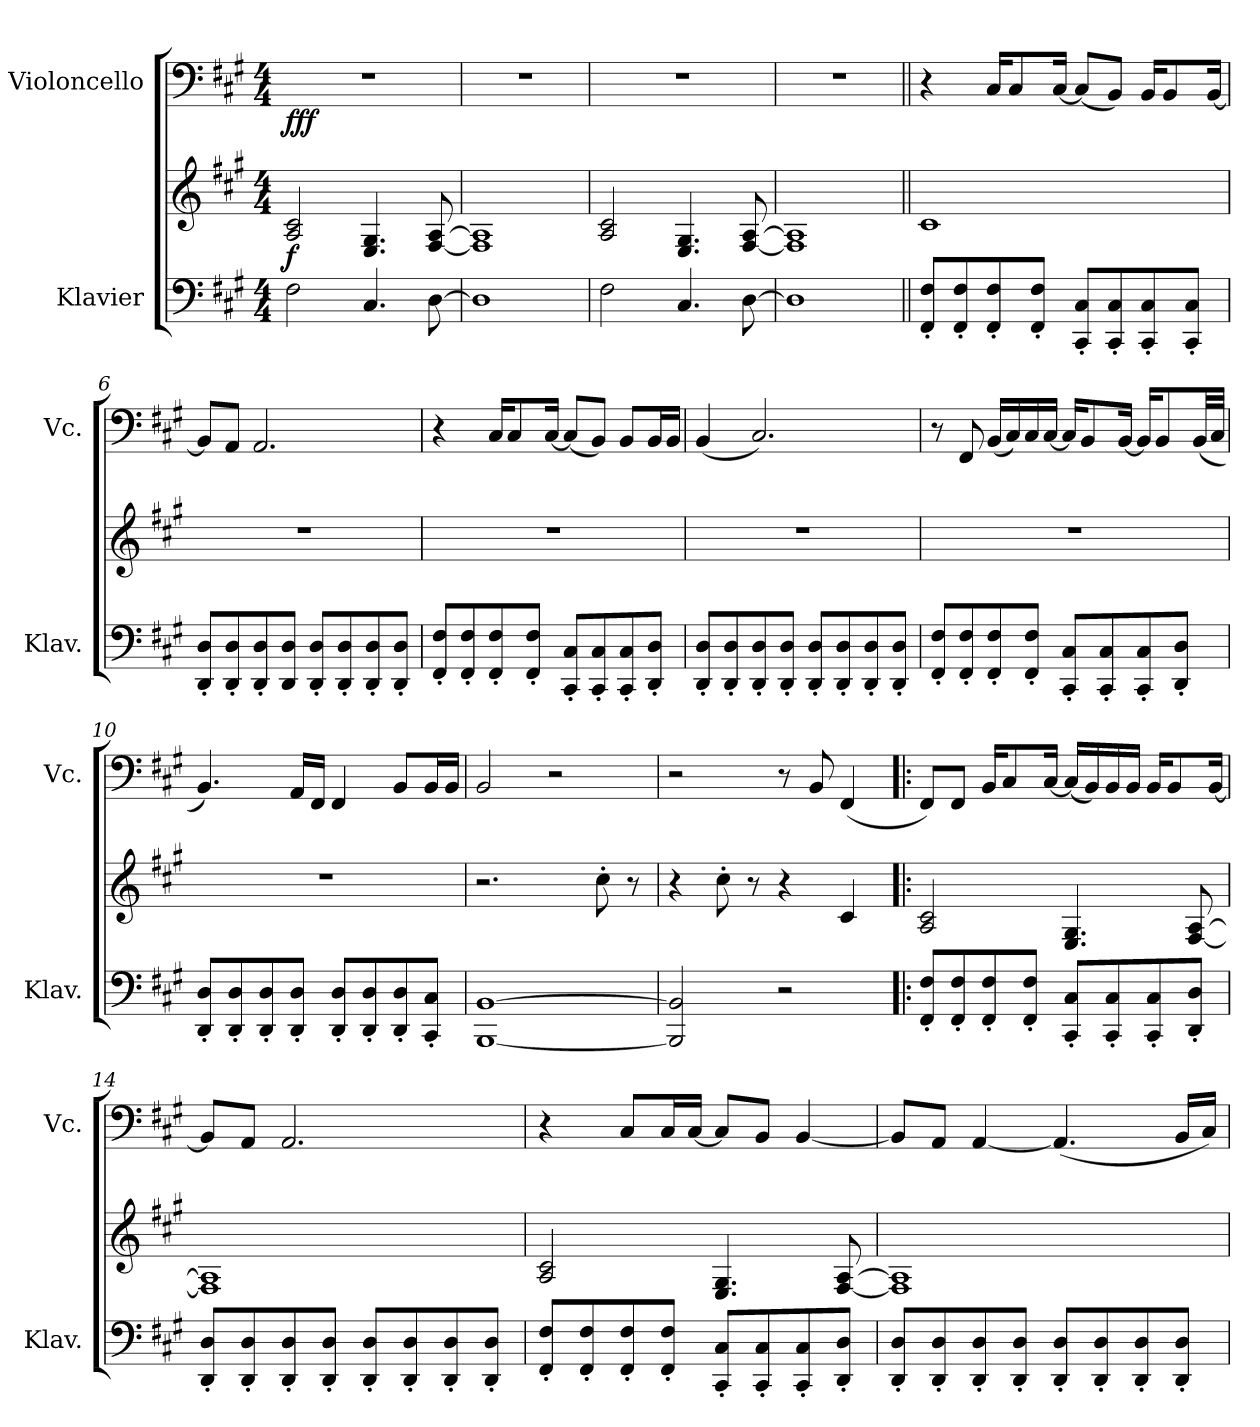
**kern	**kern	**dynam	**kern	**dynam
*part2	*part2	*part2	*part1	*part1
*staff3	*staff2	*staff2/3	*staff1	*staff1
*I"Klavier	*	*	*I"Violoncello	*
*I'Klav.	*	*	*I'Vc.	*
*clefF4	*clefG2	*	*clefF4	*
*k[f#c#g#]	*k[f#c#g#]	*	*k[f#c#g#]	*
*M4/4	*M4/4	*	*M4/4	*
*MM100	*MM100	*	*MM100	*
=1	=1	=1	=1	=1
!	!	!LO:DY:b	!	!LO:DY:b
2F#\	2A/ 2c#/	f	1r	fff
4.C#/	4.E/ 4.G#/	.	.	.
[8D\	[8F#/ [8A/	.	.	.
=2	=2	=2	=2	=2
1D]	1F#] 1A]	.	1r	.
=3	=3	=3	=3	=3
2F#\	2A/ 2c#/	.	1r	.
4.C#/	4.E/ 4.G#/	.	.	.
[8D\	[8F#/ [8A/	.	.	.
=4	=4	=4	=4	=4
1D]	1F#] 1A]	.	1r	.
=5||	=5||	=5||	=5||	=5||
8FF#/' 8F#/'L	1c#	.	4r	.
8FF#/' 8F#/'	.	.	.	.
8FF#/' 8F#/'	.	.	16C#/KL	.
.	.	.	8C#/	.
8FF#/' 8F#/'J	.	.	.	.
.	.	.	[16C#/Jk	.
8CC#/' 8C#/'L	.	.	(8C#/L]	.
8CC#/' 8C#/'	.	.	8BB/J)	.
8CC#/' 8C#/'	.	.	16BB/KL	.
.	.	.	8BB/	.
8CC#/' 8C#/'J	.	.	.	.
.	.	.	[16BB/Jk	.
!!LO:LB:g=z
=6	=6	=6	=6	=6
8DD/' 8D/'L	1r	.	8BB/L]	.
8DD/' 8D/'	.	.	8AA/J	.
8DD/' 8D/'	.	.	2.AA/	.
8DD/ 8D/J	.	.	.	.
8DD/' 8D/'L	.	.	.	.
8DD/' 8D/'	.	.	.	.
8DD/' 8D/'	.	.	.	.
8DD/' 8D/'J	.	.	.	.
=7	=7	=7	=7	=7
8FF#/' 8F#/'L	1r	.	4r	.
8FF#/' 8F#/'	.	.	.	.
8FF#/' 8F#/'	.	.	16C#/KL	.
.	.	.	8C#/	.
8FF#/' 8F#/'J	.	.	.	.
.	.	.	[16C#/Jk	.
8CC#/' 8C#/'L	.	.	(8C#/L]	.
8CC#/' 8C#/'	.	.	8BB/J)	.
8CC#/' 8C#/'	.	.	8BB/L	.
8DD/' 8D/'J	.	.	16BB/L	.
.	.	.	16BB/JJ	.
=8	=8	=8	=8	=8
8DD/' 8D/'L	1r	.	(4BB/	.
8DD/' 8D/'	.	.	.	.
8DD/' 8D/'	.	.	2.C#/)	.
8DD/' 8D/'J	.	.	.	.
8DD/' 8D/'L	.	.	.	.
8DD/' 8D/'	.	.	.	.
8DD/' 8D/'	.	.	.	.
8DD/' 8D/'J	.	.	.	.
!!LO:LB:g=z
=9	=9	=9	=9	=9
8FF#/' 8F#/'L	1r	.	8r	.
8FF#/' 8F#/'	.	.	8FF#/	.
8FF#/' 8F#/'	.	.	(16BB/LL	.
.	.	.	16C#/)	.
8FF#/' 8F#/'J	.	.	16C#/	.
.	.	.	[16C#/JJ	.
8CC#/' 8C#/'L	.	.	16C#/KL]	.
.	.	.	8BB/	.
8CC#/' 8C#/'	.	.	.	.
.	.	.	[16BB/Jk	.
8CC#/' 8C#/'	.	.	16BB/KL]	.
.	.	.	8BB/	.
8DD/' 8D/'J	.	.	.	.
.	.	.	(32BB/LL	.
.	.	.	32C#/JJJ	.
=10	=10	=10	=10	=10
8DD/' 8D/'L	1r	.	4.BB/)	.
8DD/' 8D/'	.	.	.	.
8DD/' 8D/'	.	.	.	.
8DD/' 8D/'J	.	.	16AA/LL	.
.	.	.	16FF#/JJ	.
8DD/' 8D/'L	.	.	4FF#/	.
8DD/' 8D/'	.	.	.	.
8DD/' 8D/'	.	.	8BB/L	.
8CC#/' 8C#/'J	.	.	16BB/L	.
.	.	.	16BB/JJ	.
=11	=11	=11	=11	=11
[1BBB [1BB	2.r	.	2BB/	.
.	.	.	2r	.
.	8cc#'\	.	.	.
.	8r	.	.	.
=12	=12	=12	=12	=12
2BBB/] 2BB/]	4r	.	2r	.
.	8cc#'\	.	.	.
.	8r	.	.	.
2r	4r	.	8r	.
.	.	.	8BB/	.
.	4c#/	.	(4FF#/	.
!!LO:LB:g=z
=13!|:	=13!|:	=13!|:	=13!|:	=13!|:
8FF#/' 8F#/'L	2A/ 2c#/	.	8FF#/L)	.
8FF#/' 8F#/'	.	.	8FF#/J	.
8FF#/' 8F#/'	.	.	16BB/KL	.
.	.	.	8C#/	.
8FF#/' 8F#/'J	.	.	.	.
.	.	.	[16C#/Jk	.
8CC#/' 8C#/'L	4.E/ 4.G#/	.	(16C#/LL]	.
.	.	.	16BB/)	.
8CC#/' 8C#/'	.	.	16BB/	.
.	.	.	16BB/JJ	.
8CC#/' 8C#/'	.	.	16BB/KL	.
.	.	.	8BB/	.
8DD/' 8D/'J	[8F#/ [8A/	.	.	.
.	.	.	[16BB/Jk	.
=14	=14	=14	=14	=14
8DD/' 8D/'L	1F#] 1A]	.	8BB/L]	.
8DD/' 8D/'	.	.	8AA/J	.
8DD/' 8D/'	.	.	2.AA/	.
8DD/' 8D/'J	.	.	.	.
8DD/' 8D/'L	.	.	.	.
8DD/' 8D/'	.	.	.	.
8DD/' 8D/'	.	.	.	.
8DD/' 8D/'J	.	.	.	.
=15	=15	=15	=15	=15
8FF#/' 8F#/'L	2A/ 2c#/	.	4r	.
8FF#/' 8F#/'	.	.	.	.
8FF#/' 8F#/'	.	.	8C#/L	.
8FF#/' 8F#/'J	.	.	16C#/L	.
.	.	.	[16C#/JJ	.
8CC#/' 8C#/'L	4.E/ 4.G#/	.	8C#/L]	.
8CC#/' 8C#/'	.	.	8BB/J	.
8CC#/' 8C#/'	.	.	[4BB/	.
8DD/' 8D/'J	[8F#/ [8A/	.	.	.
!!LO:PB:g=z
=16	=16	=16	=16	=16
8DD/' 8D/'L	1F#] 1A]	.	8BB/L]	.
8DD/' 8D/'	.	.	8AA/J	.
8DD/' 8D/'	.	.	[4AA/	.
8DD/' 8D/'J	.	.	.	.
8DD/' 8D/'L	.	.	(4.AA/]	.
8DD/' 8D/'	.	.	.	.
8DD/' 8D/'	.	.	.	.
8DD/' 8D/'J	.	.	16BB/LL	.
.	.	.	16C#/JJ)	.
=	=	=	=	=
*-	*-	*-	*-	*-
